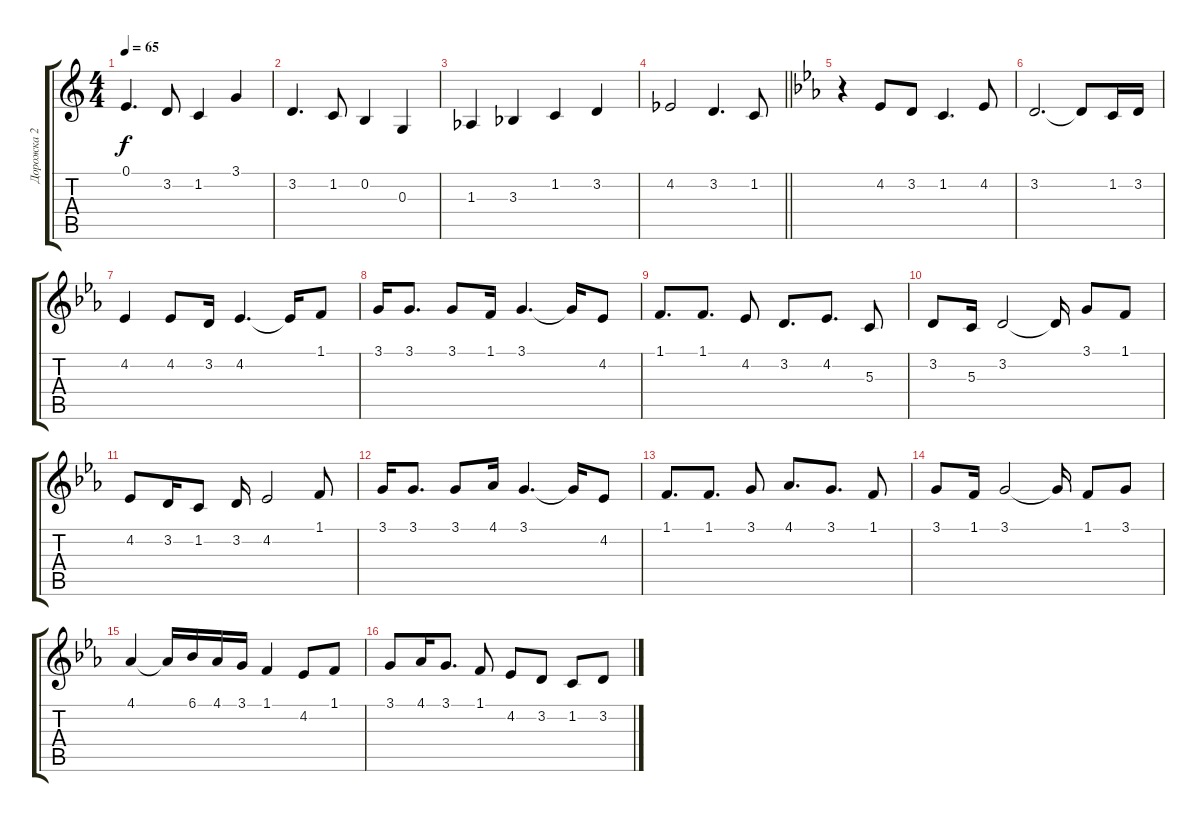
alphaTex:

\track ("Дорожка 2" "Дорожка 2") {instrument viola}
\staff {score tabs}
\tuning (E4 B3 G3 D3 A2 E2) {hide}
\ts (4 4)
\tempo 65
\clef g2
\ks aminor
0.1.4{d dy f} 3.2.8 1.2.4 3.1.4 |
3.2.4{d} 1.2.8 0.2.4 0.3.4 |
1.3{acc b}.4 3.3{acc b}.4 1.2.4 3.2.4 |
\barLineRight lightlight
4.2{acc b}.2 3.2.4{d} 1.2.8 |
\ks cminor
r.4 4.2.8 3.2.8 1.2.4{d} 4.2.8 |
3.2.2{d} 3.2{t}.8 1.2.16 3.2.16 |
4.2.4 4.2.8 3.2.16 4.2.4{d} 4.2{t}.16 1.1.8 |
3.1.16 3.1.8{d} 3.1.8 1.1.16 3.1.4{d} 3.1{t}.16 4.2.8 |
1.1.8{d} 1.1.8{d} 4.2.8 3.2.8{d} 4.2.8{d} 5.3.8 |
3.2.8 5.3.16 3.2.2 3.2{t}.16 3.1.8 1.1.8 |
4.2.8 3.2.16 1.2.8 3.2.16 4.2.2 1.1.8 |
3.1.16 3.1.8{d} 3.1.8 4.1.16 3.1.4{d} 3.1{t}.16 4.2.8 |
1.1.8{d} 1.1.8{d} 3.1.8 4.1.8{d} 3.1.8{d} 1.1.8 |
3.1.8 1.1.16 3.1.2 3.1{t}.16 1.1.8 3.1.8 |
4.1.4 4.1{t}.16 6.1.16 4.1.16 3.1.16 1.1.4 4.2.8 1.1.8 |
3.1.8 4.1.16 3.1.8{d} 1.1.8 4.2.8 3.2.8 1.2.8 3.2.8
